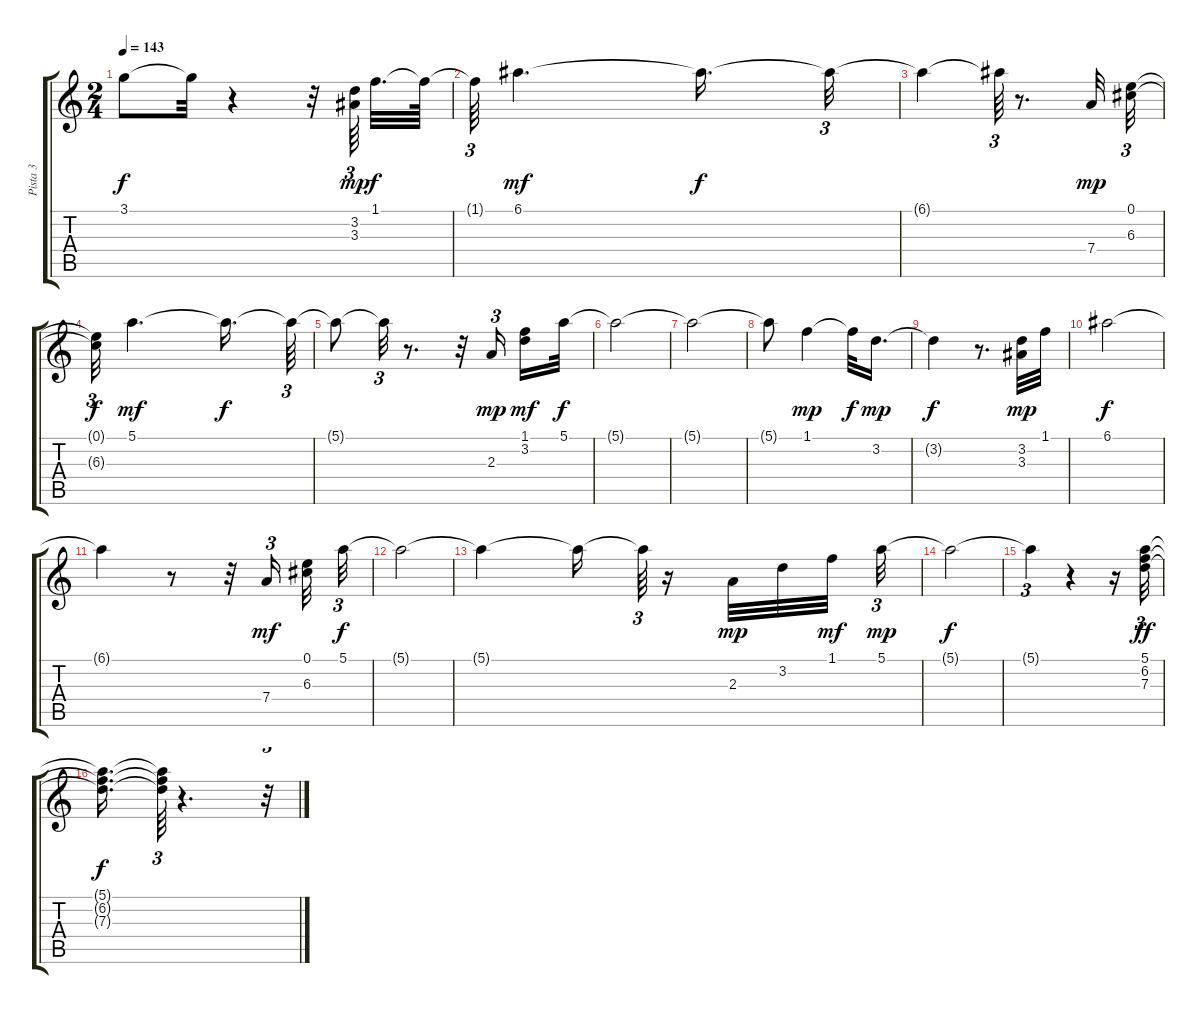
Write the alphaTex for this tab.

\track ("Pista 3" "Pista 3") {instrument electricguitarclean}
\staff {score tabs}
\tuning (E4 B3 G3 D3 A2 E2) {hide}
\ts (2 4)
\tempo 143
\clef g2
\ks c
3.1{t}.8{dy f} 3.1{t}.32 r.4 r.32 (3.2 3.3).64{tu (3 2) dy mp beam splitsecondary} 1.1.32{d dy f} 1.1{t}.64 |
1.1{t}.64{tu (3 2)} 6.1.4{d dy mf} 6.1{t}.16{d dy f} 6.1{t}.32{tu (3 2)} |
6.1{t}.4 6.1{t}.64{tu (3 2)} r.8{d} 7.4.32{dy mp} (0.1 6.3).32{tu (3 2)} |
(0.1{t} 6.3{t}).32{tu (3 2) dy f} 5.1.4{d dy mf} 5.1{t}.16{d dy f} 5.1{t}.64{tu (3 2)} |
5.1{t}.8 5.1{t}.32{tu (3 2)} r.8{d} r.32 2.3.16{tu (3 2) dy mp beam splitsecondary} (1.1 3.2).16{dy mf} 5.1.32{dy f} |
5.1{t}.2 |
5.1{t}.2 |
5.1{t}.8 1.1.4{dy mp} 1.1{t}.32{dy f} 3.2.16{d dy mp} |
3.2{t}.4{dy f} r.8{d} (3.2 3.3).32{dy mp} 1.1.32 |
6.1.2{dy f} |
6.1{t}.4 r.8 r.32 7.4.16{tu (3 2) dy mf beam splitsecondary} (0.1 6.3).32 5.1.32{tu (3 2) dy f} |
5.1{t}.2 |
5.1{t}.4 5.1{t}.16 5.1{t}.64{tu (3 2)} r.16 2.3.32{dy mp} 3.2.32 1.1.32{dy mf beam splitsecondary} 5.1.32{tu (3 2) dy mp} |
5.1{t}.2{dy f} |
5.1{t}.4{tu (3 2)} r.4 r.16 (5.1 6.2 7.3).32{tu (3 2) dy ff} |
(5.1{t} 6.2{t} 7.3{t}).16{d dy f} (5.1{t} 6.2{t} 7.3{t}).64{tu (3 2)} r.4{d} r.32{tu (3 2)}
